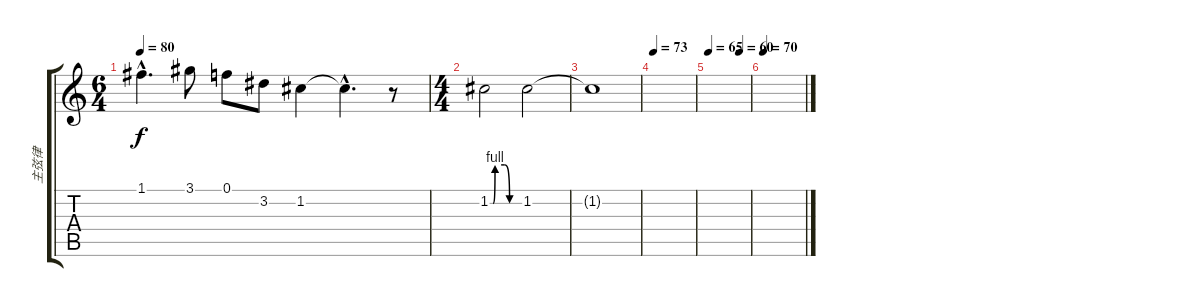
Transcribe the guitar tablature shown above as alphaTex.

\track ("主弦律" "主弦律") {instrument piccolo}
\staff {score tabs}
\tuning (F5 C5 Ab4 Eb4 Bb3 F3) {hide}
\ts (6 4)
\tempo 80
\clef g2
\ks c
1.1{hac}.4{d dy f} 3.1.8 0.1.8 3.2.8 1.2.4 1.2{hac t}.4{d} r.8 |
\ts (4 4)
1.2{be (custom 0 0 6 0 10 4 30 4 40 0 60 0)}.2 1.2.2 |
1.2{t}.1 |
\tempo 73
|
\tempo 65
\tempo (60 0.75)
|
\tempo 70
